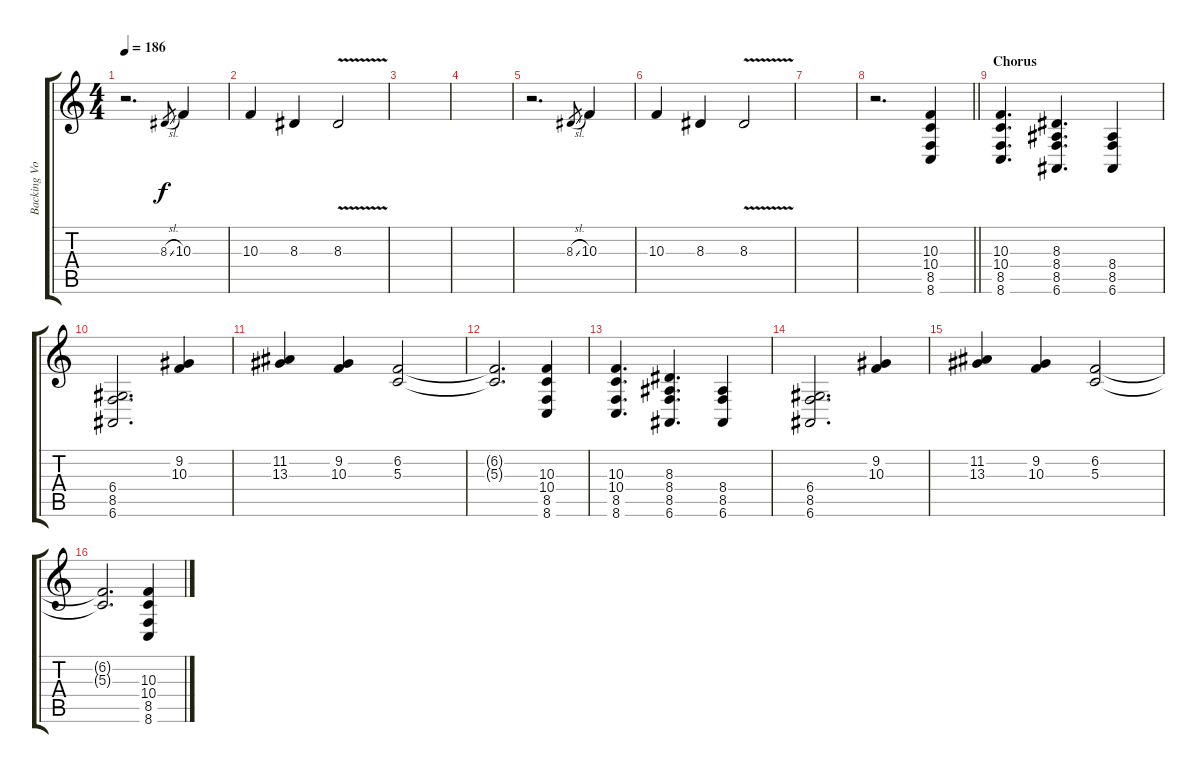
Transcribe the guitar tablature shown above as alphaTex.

\track ("Backing Vocals" "Backing Vo") {instrument voiceoohs}
\staff {score tabs}
\tuning (E4 B3 G3 D3 A2 E2) {hide}
\ts (4 4)
\tempo 186
\clef g2
\ks c
r.2{d dy f} 8.3{sl}.8{gr} 10.3.4 |
10.3.4 8.3.4 8.3{v}.2 |
|
|
r.2{d} 8.3{sl}.8{gr} 10.3.4 |
10.3.4 8.3.4 8.3{v}.2 |
|
\barLineRight lightlight
r.2{d} (10.3 10.4 8.5 8.6).4 |
\section ("" "Chorus")
(10.3 10.4 8.5 8.6).4{d} (8.3 8.4 8.5 6.6).4{d} (8.4 8.5 6.6).4 |
(6.4 8.5 6.6).2{d} (9.2 10.3).4 |
(11.2 13.3).4 (9.2 10.3).4 (6.2 5.3).2 |
(6.2{t} 5.3{t}).2{d} (10.3 10.4 8.5 8.6).4 |
(10.3 10.4 8.5 8.6).4{d} (8.3 8.4 8.5 6.6).4{d} (8.4 8.5 6.6).4 |
(6.4 8.5 6.6).2{d} (9.2 10.3).4 |
(11.2 13.3).4 (9.2 10.3).4 (6.2 5.3).2 |
(6.2{t} 5.3{t}).2{d} (10.3 10.4 8.5 8.6).4
